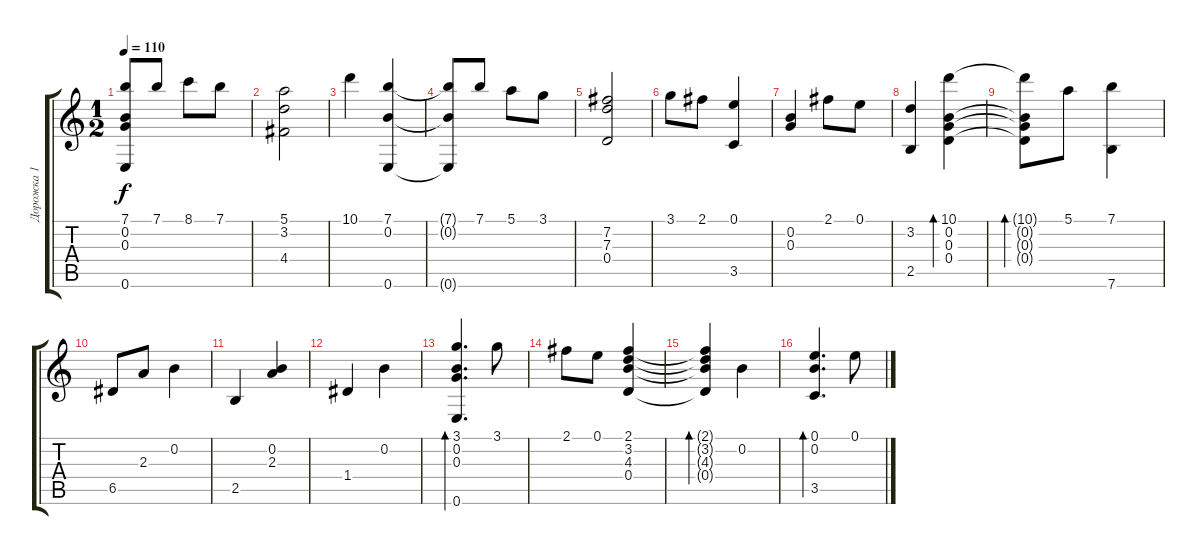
\track ("Дорожка 1" "Дорожка 1") {instrument acousticguitarsteel}
\staff {score tabs}
\tuning (E4 B3 G3 D3 A2 E2) {hide}
\ts (1 2)
\tempo 110
\clef g2
\ks c
(7.1{t} 0.2{t} 0.3{t} 0.6{t}).8{dy f} 7.1.8 8.1.8 7.1.8 |
(5.1 3.2 4.4).2 |
10.1.4 (7.1 0.2 0.6).4 |
(7.1{t} 0.2{t} 0.6{t}).8 7.1.8 5.1.8 3.1.8 |
(7.2 7.3 0.4).2 |
3.1.8 2.1.8 (0.1 3.5).4 |
(0.2 0.3).4 2.1.8 0.1.8 |
(3.2 2.5).4 (10.1 0.2 0.3 0.4).4{bd 240} |
(10.1{t} 0.2{t} 0.3{t} 0.4{t}).8{bd 480} 5.1.8 (7.1 7.6).4 |
6.5.8 2.3.8 0.2.4 |
2.5.4 (0.2 2.3).4 |
1.4.4 0.2.4 |
(3.1 0.2 0.3 0.6).4{d bd 240} 3.1.8 |
2.1.8 0.1.8 (2.1 3.2 4.3 0.4).4 |
(2.1{t} 3.2{t} 4.3{t} 0.4{t}).4{bd 240} 0.2.4 |
(0.1 0.2 3.5).4{d bd 480} 0.1.8
